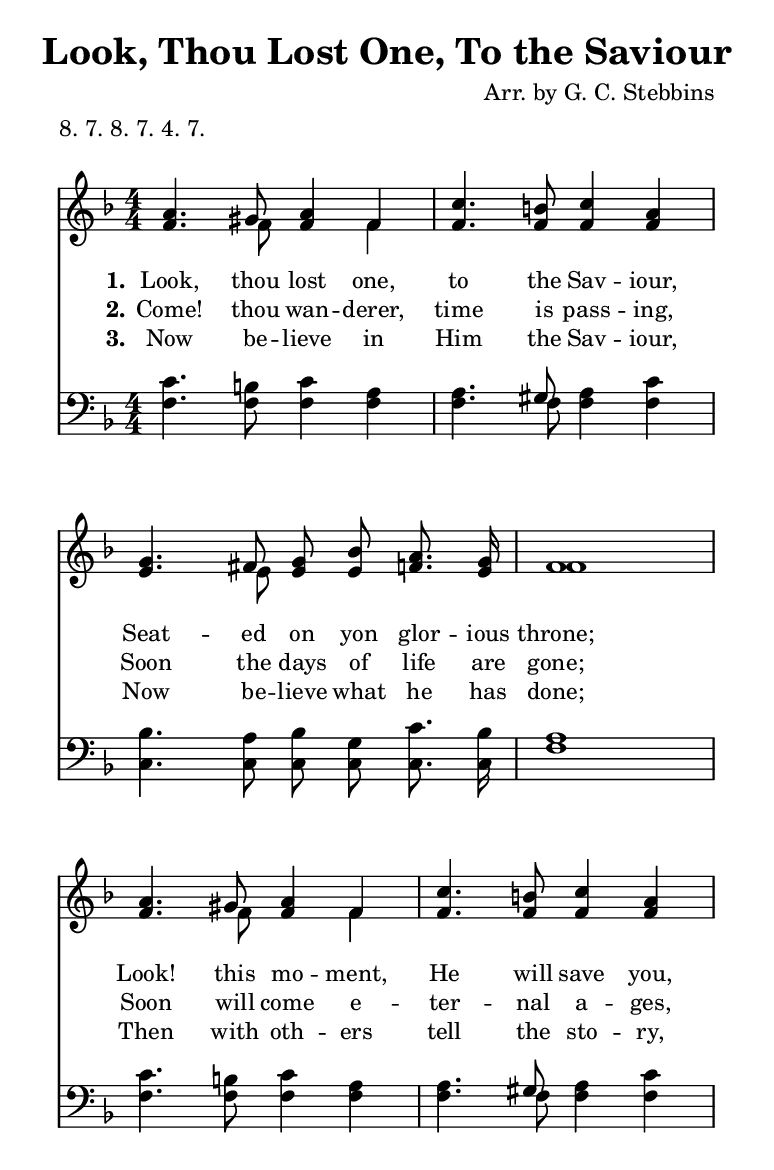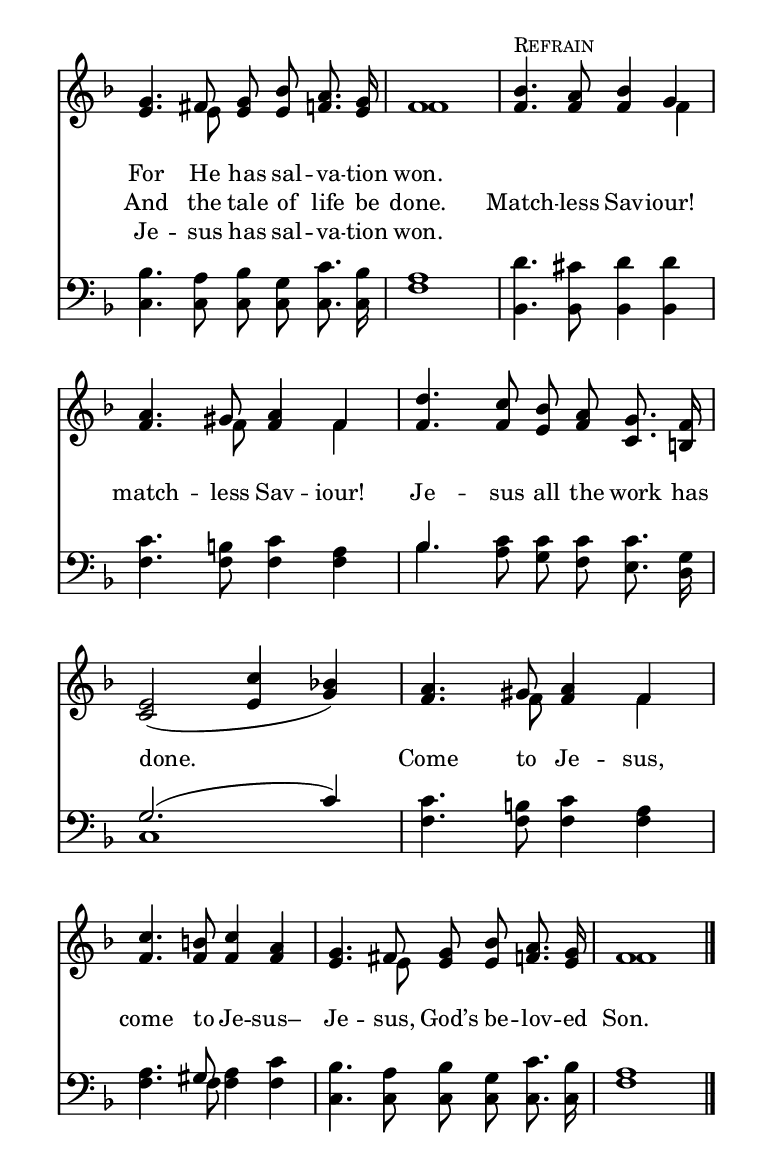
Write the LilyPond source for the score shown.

\include "common/global.ily"
\paper {
  \include "common/paper.ily"
}

\header{
  %gospel
  hymnnumber = "101"
  title = "Look, Thou Lost One, To the Saviour"
  tunename = "Look Ye Saints"
  meter = "8. 7. 8. 7. 4. 7."
  poet = ""
  composer = "Arr. by G. C. Stebbins"
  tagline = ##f
}

patternAA = { c4. c8 c4 c4 | c4. c8 c4 c4 }
patternBA = { c4. c8 c8 c8 c8. c16 | c1 }
patternBB = { c4. c8 c8 c8 c8. c16 | c2( c4 c4) }
patternBC = { c4. c8 c8 c8 c8. c16 | c2.( c4) }

global = {
  \include "common/overrides.ily"
  \override Staff.TimeSignature.style = #'numbered
  \time 4/4
  \override Score.MetronomeMark.transparent = ##t % hide all fermata changes too
  \tempo 4=95
  \key f \major
  \autoBeamOff
}

notesSoprano = {
\global
\relative c'' {

  \changePitch \patternAA { a gis a f | c' b c a }
  \changePitch \patternBA { g fis g bes a g | f }
  \changePitch \patternAA { a gis a f | c' b c a }
  \changePitch \patternBA { g fis g bes a g | f }

  << s^\markup { \small \caps "Refrain" }
  \changePitch \patternAA { bes a bes g | a gis a f } >>
  \changePitch \patternBB { d' c bes a g f | e c' bes! }
  \changePitch \patternAA { a gis a f | c' b c a }
  \changePitch \patternBA { g fis g bes a g | f }

  \bar "|."

}
}

notesAlto = {
\global
\relative e' {

  \changePitch \patternAA { f f f f | f f f f }
  \changePitch \patternBA { e e e e f! e | f }
  \changePitch \patternAA { f f f f | f f f f }
  \changePitch \patternBA { e e e e f! e | f }

  \changePitch \patternAA { f f f f | f f f f }
  \changePitch \patternBB { f f e f c b! | c e g }
  \changePitch \patternAA { f f f f | f f f f }
  \changePitch \patternBA { e e e e f! e | f }

}
}

notesTenor = {
\global
\relative a {

  \changePitch \patternAA { c b c a | a gis a c }
  \changePitch \patternBA { bes a bes g c bes | a }
  \changePitch \patternAA { c b c a | a gis a c }
  \changePitch \patternBA { bes a bes g c bes | a }

  \changePitch \patternAA { d cis d d | c b c a }
  \changePitch \patternBC { bes c c c c g | g c }
  \changePitch \patternAA { c b c a | a gis a c }
  \changePitch \patternBA { bes a bes g c bes | a }

}
}

notesBass = {
\global
\relative f {

  \changePitch \patternAA { f f f f | f f f f }
  \changePitch \patternBA { c c c c c c | f }
  \changePitch \patternAA { f f f f | f f f f }
  \changePitch \patternBA { c c c c c c | f }

  \changePitch \patternAA { bes, bes bes bes | f' f f f }
  \changePitch \patternBA { bes a g f e d | c }
  \changePitch \patternAA { f f f f | f f f f }
  \changePitch \patternBA { c c c c c c | f }

}
}

Refrain = \lyricmode {

Match -- less Sav -- iour! match -- less Sav -- iour!
Je -- sus all the work has done.
Come to Je -- sus, come to Je -- sus–
Je -- sus, God’s be -- lov -- ed Son.

}

wordsA = \lyricmode {
\set stanza = "1."

Look, thou lost one, to the Sav -- iour,
Seat -- ed on yon glor -- ious throne;
Look! this mo -- ment, He will save you,
For He has sal -- va -- tion won.

}

wordsB = \lyricmode {
\set stanza = "2."

Come! thou wan -- derer, time is pass -- ing,
Soon the days of life are gone;
Soon will come e -- ter -- nal a -- ges,
And the tale of life be done.

\Refrain

}

wordsC = \lyricmode {
\set stanza = "3."

Now be -- lieve in Him the Sav -- iour,
Now be -- lieve what he has done;
Then with oth -- ers tell the sto -- ry,
Je -- sus has sal -- va -- tion won.

}

\score {
  \context ChoirStaff <<
    \context Staff = upper <<
      \set Staff.autoBeaming = ##f
      \set ChoirStaff.systemStartDelimiter = #'SystemStartBar
      \set ChoirStaff.printPartCombineTexts = ##f
      \partcombine #'(2 . 9) \notesSoprano \notesAlto
      \context NullVoice = sopranos { \voiceOne << \notesSoprano >> }
      \context NullVoice = altos { \voiceTwo << \notesAlto >> }
      \context Lyrics = one   \lyricsto sopranos \wordsA
      \context Lyrics = two   \lyricsto sopranos \wordsB
      \context Lyrics = three \lyricsto sopranos \wordsC
    >>
    \context Staff = men <<
      \set Staff.autoBeaming = ##f
      \clef bass
      \set ChoirStaff.printPartCombineTexts = ##f
      \partcombine #'(2 . 9) \notesTenor \notesBass
      \context NullVoice = tenors { \voiceOne << \notesTenor >> }
      \context NullVoice = basses { \voiceTwo << \notesBass >> }
    >>
  >>
  \layout {
    \include "common/layout.ily"
  }
  \midi{
    \include "common/midi.ily"
  }
}

\version "2.19.49"  % necessary for upgrading to future LilyPond versions.

% vi:set et ts=2 sw=2 ai nocindent syntax=lilypond:
